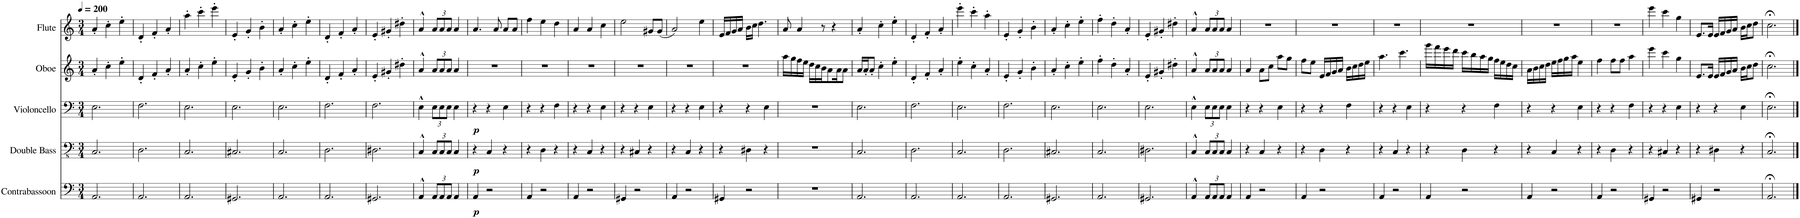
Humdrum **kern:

**kern	**dynam	**kern	**dynam	**kern	**dynam	**kern	**kern
*part5	*part5	*part4	*part4	*part3	*part3	*part2	*part1
*staff5	*staff5	*staff4	*staff4	*staff3	*staff3	*staff2	*staff1
*I"Contrabassoon	*	*I"Double Bass	*	*I"Violoncello	*	*I"Oboe	*I"Flute
*I'Cbsn.	*	*I'Db.	*	*I'Vc.	*	*I'Ob.	*I'Fl.
*clefF4	*	*clefFv4	*	*clefF4	*	*clefG2	*clefG2
*Trd7c12	*	*Trd7c12	*	*	*	*	*
*k[]	*	*k[]	*	*k[]	*	*k[]	*k[]
*M3/4	*	*M3/4	*	*M3/4	*	*M3/4	*M3/4
*MM200	*	*MM200	*	*MM200	*	*MM200	*MM200
=1	=1	=1	=1	=1	=1	=1	=1
2.AA/	.	2.CC/	.	2.E\	.	4a'/	4a'/
.	.	.	.	.	.	4cc'\	4cc'\
.	.	.	.	.	.	4ee'\	4ee'\
=2	=2	=2	=2	=2	=2	=2	=2
2.AA/	.	2.DD\	.	2.F\	.	4d'/	4d'/
.	.	.	.	.	.	4f'/	4f'/
.	.	.	.	.	.	4a'/	4a'/
=3	=3	=3	=3	=3	=3	=3	=3
2.AA/	.	2.CC/	.	2.E\	.	4a'/	4aa'\
.	.	.	.	.	.	4cc'\	4ccc'\
.	.	.	.	.	.	4ee'\	4eee'\
=4	=4	=4	=4	=4	=4	=4	=4
2.GG#X/	.	2.CC#X/	.	2.E\	.	4e'/	4e'/
.	.	.	.	.	.	4g'/	4g'/
.	.	.	.	.	.	4b'\	4b'\
=5	=5	=5	=5	=5	=5	=5	=5
2.AA/	.	2.CC/	.	2.E\	.	4a'/	4a'/
.	.	.	.	.	.	4cc'\	4cc'\
.	.	.	.	.	.	4ee'\	4ee'\
=6	=6	=6	=6	=6	=6	=6	=6
2.AA/	.	2.DD\	.	2.F\	.	4d'/	4d'/
.	.	.	.	.	.	4f'/	4f'/
.	.	.	.	.	.	4a'/	4a'/
=7	=7	=7	=7	=7	=7	=7	=7
2.GG#X/	.	2.DD#X\	.	2.F\	.	4e'/	4e'/
.	.	.	.	.	.	4g#X'/	4g#X'/
.	.	.	.	.	.	4dd#X'\	4dd#X'\
=8	=8	=8	=8	=8	=8	=8	=8
4AA^^/	.	4CC^^/	.	4E^^\	.	4a^^/	4a^^/
*Xbrackettup	*	*Xbrackettup	*	*Xbrackettup	*	*Xbrackettup	*Xbrackettup
12AA/L	.	12CC/L	.	12E\L	.	12a/L	12a/L
12AA/	.	12CC/	.	12E\	.	12a/	12a/
12AA/J	.	12CC/J	.	12E\J	.	12a/J	12a/J
4AA/	.	4CC/	.	4E\	.	4a/	4a/
=9	=9	=9	=9	=9	=9	=9	=9
!	!LO:DY:b	!	!LO:DY:b	!	!LO:DY:b	!	!
4AA/	p	4r	p	4r	p	2.r	4.a/
2r	.	4CC/	.	4r	.	.	.
.	.	.	.	.	.	.	8a/
.	.	4r	.	4E\	.	.	8a/L
.	.	.	.	.	.	.	8a/J
=10	=10	=10	=10	=10	=10	=10	=10
4AA/	.	4r	.	4r	.	2.r	4ff\
2r	.	4DD\	.	4r	.	.	4ee\
.	.	4r	.	4F\	.	.	4dd\
=11	=11	=11	=11	=11	=11	=11	=11
4AA/	.	4r	.	4r	.	2.r	4a/
2r	.	4CC/	.	4r	.	.	4a/
.	.	4r	.	4E\	.	.	4cc\
=12	=12	=12	=12	=12	=12	=12	=12
4GG#X/	.	4r	.	4r	.	2.r	2ee\
2r	.	4CC#X/	.	4r	.	.	.
.	.	4r	.	4E\	.	.	8g#X/L
.	.	.	.	.	.	.	(8g#/J
=13	=13	=13	=13	=13	=13	=13	=13
4AA/	.	4r	.	4r	.	2.r	2a/)
2r	.	4CC/	.	4r	.	.	.
.	.	4r	.	4E\	.	.	4ee\
=14	=14	=14	=14	=14	=14	=14	=14
4GG#X/	.	4r	.	4r	.	2.r	16e/LL
.	.	.	.	.	.	.	16f/
.	.	.	.	.	.	.	16g/
.	.	.	.	.	.	.	16a/JJ
2r	.	4DD#X\	.	4r	.	.	16b\LL
.	.	.	.	.	.	.	16cc\JJ
.	.	.	.	.	.	.	4.dd\
.	.	4r	.	4E\	.	.	.
=15	=15	=15	=15	=15	=15	=15	=15
2.r	.	2.r	.	2.r	.	16aa\LL	8a/
.	.	.	.	.	.	16gg\	.
.	.	.	.	.	.	16ff\	4a/
.	.	.	.	.	.	16ee\JJ	.
.	.	.	.	.	.	16dd\LL	.
.	.	.	.	.	.	16cc\	.
.	.	.	.	.	.	16b\J	8r
.	.	.	.	.	.	8a\	.
.	.	.	.	.	.	.	4r
.	.	.	.	.	.	16a\K	.
.	.	.	.	.	.	8a\J	.
=16	=16	=16	=16	=16	=16	=16	=16
2.AA/	.	2.CC/	.	2.E\	.	16a/LL	4a'/
.	.	.	.	.	.	16a'/J	.
.	.	.	.	.	.	8a'/J	.
.	.	.	.	.	.	4cc'\	4cc'\
.	.	.	.	.	.	4ee'\	4ee'\
=17	=17	=17	=17	=17	=17	=17	=17
2.AA/	.	2.DD\	.	2.F\	.	4d'/	4d'/
.	.	.	.	.	.	4f'/	4f'/
.	.	.	.	.	.	4a'/	4a'/
=18	=18	=18	=18	=18	=18	=18	=18
2.AA/	.	2.CC/	.	2.E\	.	4ee'\	4eee'\
.	.	.	.	.	.	4cc'\	4ccc'\
.	.	.	.	.	.	4a'/	4aa'\
=19	=19	=19	=19	=19	=19	=19	=19
2.AA/	.	2.DD\	.	2.F\	.	4e'/	4e'/
.	.	.	.	.	.	4g'/	4g'/
.	.	.	.	.	.	4b'\	4b'\
=20	=20	=20	=20	=20	=20	=20	=20
2.GG#X/	.	2.CC#X/	.	2.E\	.	4a'/	4a'/
.	.	.	.	.	.	4cc'\	4cc'\
.	.	.	.	.	.	4ee'\	4ee'\
=21	=21	=21	=21	=21	=21	=21	=21
2.AA/	.	2.CC/	.	2.E\	.	4ff'\	4ff'\
.	.	.	.	.	.	4dd'\	4dd'\
.	.	.	.	.	.	4a'/	4a'/
=22	=22	=22	=22	=22	=22	=22	=22
2.GG#X/	.	2.DD#X\	.	2.E\	.	4e'/	4e'/
.	.	.	.	.	.	4g#X'/	4g#X'/
.	.	.	.	.	.	4dd#X'\	4dd#X'\
=23	=23	=23	=23	=23	=23	=23	=23
4AA^^/	.	4CC^^/	.	4E^^\	.	4a^^/	4a^^/
12AA/L	.	12CC/L	.	12E\L	.	12a/L	12a/L
12AA/	.	12CC/	.	12E\	.	12a/	12a/
12AA/J	.	12CC/J	.	12E\J	.	12a/J	12a/J
4AA/	.	4CC/	.	4E\	.	4a/	4a/
=24	=24	=24	=24	=24	=24	=24	=24
4AA/	.	4r	.	4r	.	4a/	2.r
2r	.	4CC/	.	4r	.	8a\L	.
.	.	.	.	.	.	8cc\J	.
.	.	4r	.	4E\	.	8aa\L	.
.	.	.	.	.	.	8gg\J	.
=25	=25	=25	=25	=25	=25	=25	=25
4AA/	.	4r	.	4r	.	8ff\L	2.r
.	.	.	.	.	.	8ee\J	.
2r	.	4DD\	.	4r	.	16e/LL	.
.	.	.	.	.	.	16f/	.
.	.	.	.	.	.	16g/	.
.	.	.	.	.	.	16a/JJ	.
.	.	4r	.	4F\	.	16b\LL	.
.	.	.	.	.	.	16cc\	.
.	.	.	.	.	.	16dd\	.
.	.	.	.	.	.	16ee\JJ	.
=26	=26	=26	=26	=26	=26	=26	=26
4AA/	.	4r	.	4r	.	4.aa\	2.r
2r	.	4CC/	.	4r	.	.	.
.	.	.	.	.	.	4.ccc\	.
.	.	4r	.	4E\	.	.	.
=27	=27	=27	=27	=27	=27	=27	=27
4AA/	.	4r	.	4r	.	16ggg\LL	2.r
.	.	.	.	.	.	16fff\	.
.	.	.	.	.	.	16eee\	.
.	.	.	.	.	.	16ddd\JJ	.
2r	.	4DD\	.	4r	.	16ccc\LL	.
.	.	.	.	.	.	16bb\	.
.	.	.	.	.	.	16aa\	.
.	.	.	.	.	.	16gg\JJ	.
.	.	4r	.	4F\	.	16ff\LL	.
.	.	.	.	.	.	16ee\	.
.	.	.	.	.	.	16dd\	.
.	.	.	.	.	.	16cc\JJ	.
=28	=28	=28	=28	=28	=28	=28	=28
4AA/	.	4r	.	4r	.	16a\LL	2.r
.	.	.	.	.	.	16b\	.
.	.	.	.	.	.	16cc\	.
.	.	.	.	.	.	16dd\JJ	.
2r	.	4CC/	.	4r	.	16ee\LL	.
.	.	.	.	.	.	16ff\	.
.	.	.	.	.	.	16gg\	.
.	.	.	.	.	.	16aa\JJ	.
.	.	4r	.	4E\	.	4ee\	.
=29	=29	=29	=29	=29	=29	=29	=29
4AA/	.	4r	.	4r	.	4ff\	2.r
2r	.	4DD\	.	4r	.	8ff\L	.
.	.	.	.	.	.	8ff\J	.
.	.	4r	.	4F\	.	4aa\	.
=30	=30	=30	=30	=30	=30	=30	=30
4GG#X/	.	4r	.	4r	.	4eee\	4eee\
2r	.	4CC#X/	.	4r	.	4ccc\	4ccc\
.	.	4r	.	4E\	.	4gg\	4gg\
=31	=31	=31	=31	=31	=31	=31	=31
4GG#X/	.	4r	.	4r	.	8.e/L	8.e/L
.	.	.	.	.	.	16e/Jk	16e/Jk
2r	.	4DD#X\	.	4r	.	16e/LL	16e/LL
.	.	.	.	.	.	16f/	16f/
.	.	.	.	.	.	16g/	16g/
.	.	.	.	.	.	16a/JJ	16a/JJ
.	.	4r	.	4E\	.	16b\LL	16b\LL
.	.	.	.	.	.	16cc\J	16cc\J
.	.	.	.	.	.	8dd\J	8dd\J
=32	=32	=32	=32	=32	=32	=32	=32
2.AA;</	.	2.CC;</	.	2.E;<\	.	2.cc;<\	2.cc;<\
==	==	==	==	==	==	==	==
*-	*-	*-	*-	*-	*-	*-	*-
